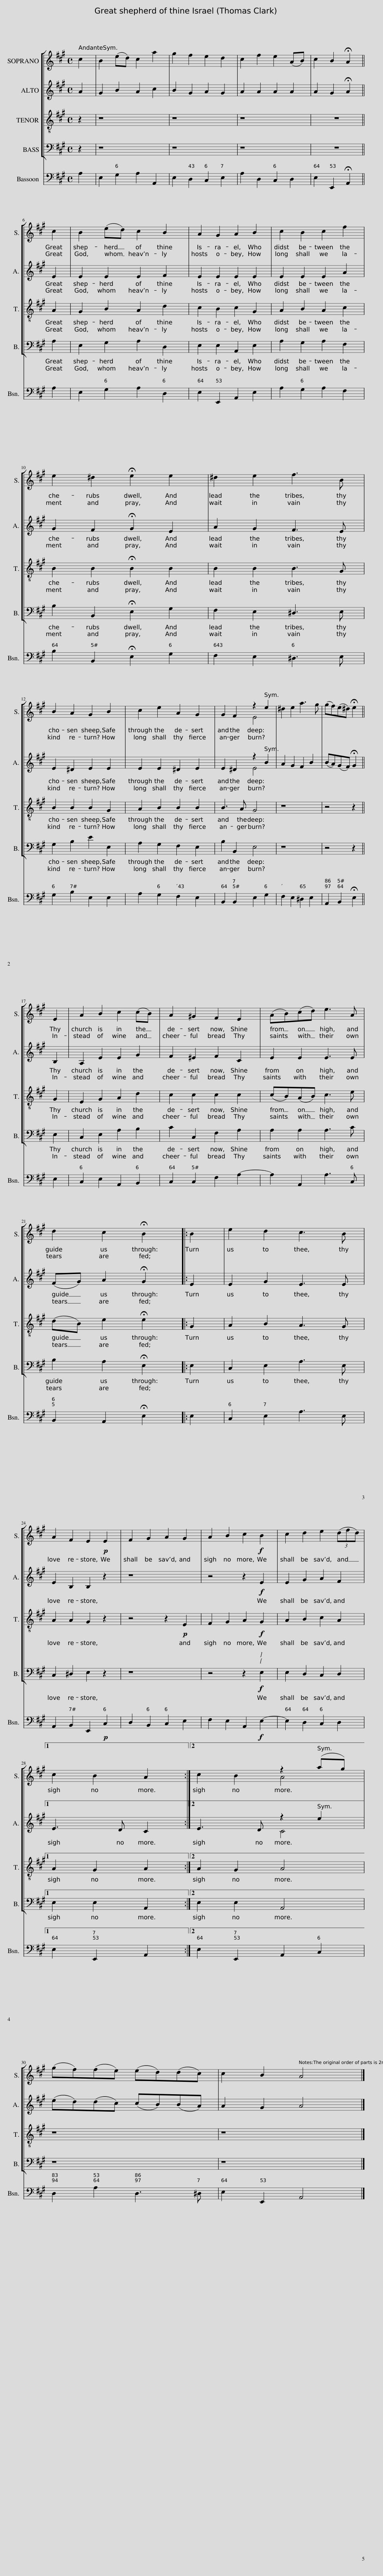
X:1
%%score [ ( 1 2 ) ( 3 4 ) 5 6 ] 7
L:1/8
M:4/4
I:linebreak $
K:A
V:1 treble
V:2 treble
V:3 treble
V:4 treble
V:5 treble-8 transpose=-12
V:6 bass
V:7 bass
V:1
 c2 | B2 (ed) c2 a2 | g2 f2 e2 d2 | c2 f2 e2 (AB) | c2 B2 !fermata!A2 ||$ %5
 c2 | B2 (ed) c2 B2 | A2 G2 A2 B2 | c2 B2 c2 f2 |$ e2 ^d2 !fermata!e2 e2 | %10
 ^d2 e2 f3 B |$ B2 A2 G2 B2 | c2 e2 A2 G2 | G2 F2 z2 e2 | ^d2 e2 a3 g | %15
 (gf)(e^d) !fermata!e2 ||$ E2 | A2 B2 c2 (cB) | A2 ^G2 F2 E2 | (AB)(cd) e3 A |$ %20
 d2 c2 !fermata!B2 |: B2 | e2 d2 c3 B |$ A2 F2 E2!p! E2 | F2 G2 A2 G2 | %25
 A2 B2 c2!f! B2 | c2 d2 e2 (3(dfd) |1$ c2 B2 A2 :|2 c2 B2 z2 (ag) ||$ (gf)(fe) (ed)(dc) | %30
 c2 B2 A4 |] %31
V:2
 x2 | x8 | x8 | x8 | x6 ||$ %5
 x2 | x8 | x8 | x8 |$ x8 | %10
 x8 |$ x8 | x8 | x4 E4 | x8 | %15
 x6 ||$ x2 | x8 | x8 | x8 |$ %20
 x6 |: x2 | x8 |$ x8 | x8 | %25
 x8 | x8 |1$ x6 :|2 x4 A4 ||$ x8 | %30
 x8 |] %31
V:3
 A2 | G2 B2 A2 c2 | B2 G2 A2 G2 | A2 A2 A2 A2 | A2 G2 !fermata!A2 ||$ %5
 E2 | E2 E2 E2 F2 | E2 E2 E2 E2 | E2 E2 E2 A2 |$ G2 F2 !fermata!G2 E2 | %10
 A2 G2 F3 E |$ E2 ^D2 E2 E2 | E2 E2 ^D2 E2 | E2 ^D2 z2 B2 | A2 G2 F2 B2 | %15
 (BA)(GF) !fermata!G2 ||$ B,2 | A,2 E2 E2 G2 | F2 ^E2 F2 C2 | E2 E2 E3 E |$ %20
 (FG) A2 !fermata!G2 |: E2 | E2 G2 E3 E |$ E2 B,2 B,2 z2 | z8 | %25
 z4 z2!f! E2 | E2 G2 A2 F2 |1$ E3 D C2 :|2 E3 D z2 e2 ||$ (ed)(dc) (cB)(BA) | %30
 A2 G2 A4 |] %31
V:4
 x2 | x8 | x8 | x8 | x6 ||$ %5
 x2 | x8 | x8 | x8 |$ x8 | %10
 x8 |$ x8 | x8 | x4 E4 | x8 | %15
 x6 ||$ x2 | x8 | x8 | x8 |$ %20
 x6 |: x2 | x8 |$ x8 | x8 | %25
 x8 | x8 |1$ x6 :|2 x4 C4 ||$ x8 | %30
 x8 |] %31
V:5
 z2 | z8 | z8 | z8 | z6 ||$ %5
 A2 | G2 B2 A2 d2 | c2 B2 c2 G2 | A2 B2 A2 c2 |$ B2 B2 !fermata!B2 B2 | %10
 B2 B2 B3 G |$ B2 B2 B2 G2 | A2 B2 B2 B2 | B3 A G4 | z8 | %15
 z4 z2 ||$ G2 | E2 G2 A2 d2 | c2 c2 c2 c2 | (cB)(AB) c3 e |$ %20
 (dB) e2 !fermata!e2 |: G2 | A2 B2 A3 G |$ A2 A2 G2 z2 | z4 z2!p! E2 | %25
 F2 G2 A2!f! G2 | A2 B2 c2 A2 |1$ A2 G2 A2 :|2 A2 G2 A4 ||$ z8 | %30
 z8 |] %31
V:6
 z2 | z8 | z8 | z8 | z6 ||$ %5
 A,2 | E,2 G,2 A,2 D,2 | E,2 E,2 A,,2 E,2 | A,2 G,2 A,2 F,2 |$ B,2 B,,2 !fermata!E,2 G,2 | %10
 F,2 E,2 ^D,3 E, |$ G,2 B,2 E2 E,2 | A,2 G,2 F,2 E,2 | B,2 B,,2 E,4 | z8 | %15
 z4 z2 ||$ E,2 | C,2 E,2 A,2 B,2 | C2 C,2 F,2 A,2 | A,2 A,2 A,3 C |$ %20
 B,2 A,2 !fermata!E,2 |: E,2 | C,2 E,2 A,3 E, |$ C,2 ^D,2 E,2 z2 | z8 | %25
 z4 z2!f! E,2 | E,2 D,2 C,2 D,2 |1$ E,2 E,2 A,,2 :|2 E,2 E,2 A,,4 ||$ z8 | %30
 z8 |] %31
V:7
 A,2 | E,2 G,2 A,2 A,,2 | E,2 D,2 C,2 E,2 | A,2 D,2 C,2 D,2 | E,2 E,,2 !fermata!A,,2 ||$ %5
 A,2 | E,2 G,2 A,2 D,2 | E,2 E,,2 A,,2 E,2 | A,2 G,2 A,2 F,2 |$ B,2 B,,2 !fermata!E,2 G,2 | %10
 F,2 E,2 ^D,3 E, |$ G,2 B,2 E,2 E,2 | A,2 G,2 F,2 E,2 | B,,2 B,,2 E,2 G,2 | F,2 E,2 ^D,2 E,2 | %15
 A,,2 B,,2 !fermata!E,2 ||$ E,2 | C,2 E,2 A,,2 B,,2 | C,2 C,2 F,2 A,2- | A,2 A,,2 A,3 C, |$ %20
 B,,2 A,,2 !fermata!E,2 |: E,2 | C,2 E,2 A,3 E, |$ A,,2 B,,2 E,,2!p! C,2 | D,2 B,,2 C,2 E,2 | %25
 F,2 E,2 A,,2!f! E,2- | E,2 D,2 C,2 D,2 |1$ E,2 E,,2 A,,2 :|2 E,2 E,,2 A,,2 C,2 ||$ D,2 A,2 D,3 ^D, | %30
 E,2 E,,2 A,,4 |] %31
